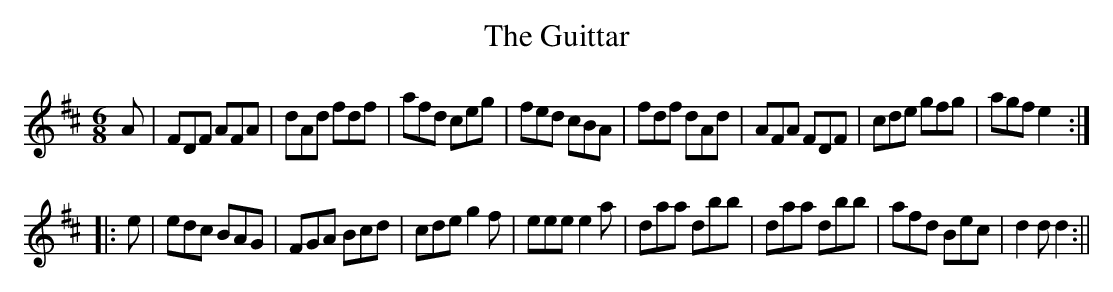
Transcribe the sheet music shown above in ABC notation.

X:1
T:Guittar, The
M:6/8
L:1/8
K:D
A|FDF AFA|dAd fdf|afd ceg|fed cBA|fdf dAd|AFA FDF|cde gfg|agf e2:|
|:e|edc BAG|FGA Bcd|cde g2f|eee e2a|daa dbb|daa dbb|afd Bec|d2d d2:||
